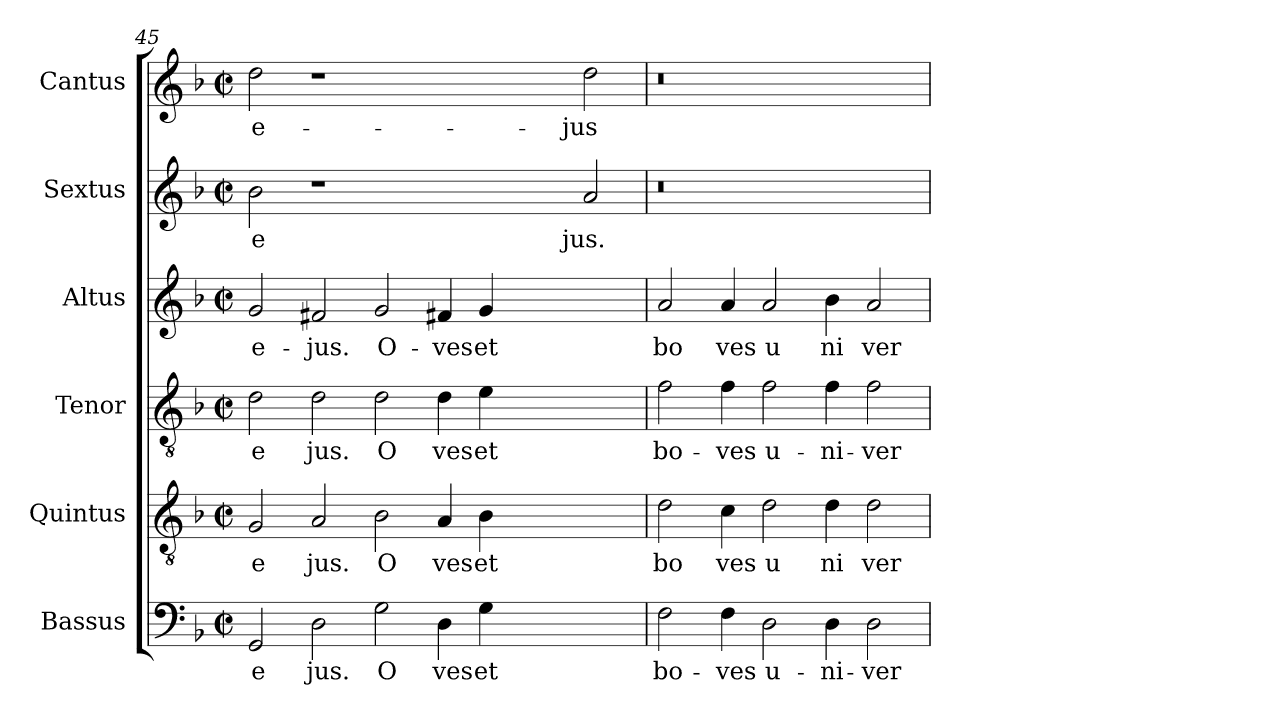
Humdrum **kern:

**kern	**text	**kern	**text	**kern	**text	**kern	**text	**kern	**text	**kern	**text
*part6	*part6	*part5	*part5	*part4	*part4	*part3	*part3	*part2	*part2	*part1	*part1
*staff6	*staff6	*staff5	*staff5	*staff4	*staff4	*staff3	*staff3	*staff2	*staff2	*staff1	*staff1
*I"Bassus	*	*I"Quintus	*	*I"Tenor	*	*I"Altus	*	*I"Sextus	*	*I"Cantus	*
*clefF4	*	*clefGv2	*	*clefGv2	*	*clefG2	*	*clefG2	*	*clefG2	*
*k[b-]	*	*k[b-]	*	*k[b-]	*	*k[b-]	*	*k[b-]	*	*k[b-]	*
*F:	*	*F:	*	*F:	*	*F:	*	*F:	*	*F:	*
*M2/2	*	*M2/2	*	*M2/2	*	*M2/2	*	*M2/2	*	*M2/2	*
*met(c|)	*	*met(c|)	*	*met(c|)	*	*met(c|)	*	*met(c|)	*	*met(c|)	*
=45	=45	=45	=45	=45	=45	=45	=45	=45	=45	=45	=45
!	!LO:LY:b:cj	!	!LO:LY:b:cj	!	!LO:LY:b:cj	!	!LO:LY:b:cj	!	!LO:LY:b:cj	!	!LO:LY:b:cj
2GG/	e	2G/	e	2d\	e	2g/	e-	2b-\	e	2dd\	e-
!	!LO:LY:b:cj	!	!LO:LY:b:cj	!	!LO:LY:b:cj	!	!LO:LY:b:cj	!LO:N:vis=1	!	!LO:N:vis=1	!
2D\	jus.	2A/	jus.	2d\	jus.	2f#X/	-jus.	0r	.	0r	.
!	!LO:LY:b:cj	!	!LO:LY:b:cj	!	!LO:LY:b:cj	!	!LO:LY:b:cj	!	!	!	!
2G\	O	2B-\	O	2d\	O	2g/	O-	.	.	.	.
!	!LO:LY:b:cj	!	!LO:LY:b:cj	!	!LO:LY:b:cj	!	!LO:LY:b:cj	!	!	!	!
4D\	ves	4A/	ves	4d\	ves	4f#X/	-ves	.	.	.	.
!	!LO:LY:b:cj	!	!LO:LY:b:cj	!	!LO:LY:b:cj	!	!LO:LY:b:cj	!	!	!	!
4G\	et	4B-\	et	4e\	et	4g/	et	.	.	.	.
1ryy	.	1ryy	.	1ryy	.	1ryy	.	.	.	.	.
!	!	!	!	!	!	!	!	!	!LO:LY:b:cj	!	!LO:LY:b:cj
.	.	.	.	.	.	.	.	2a/	jus.	2dd\	-jus
!!LO:PB:g=z
=46	=46	=46	=46	=46	=46	=46	=46	=46	=46	=46	=46
!	!LO:LY:b:cj	!	!LO:LY:b:cj	!	!LO:LY:b:cj	!	!LO:LY:b:cj	!	!	!	!
2F\	bo-	2d\	bo	2f\	bo-	2a/	bo	0r	.	0r	.
!	!LO:LY:b:cj	!	!LO:LY:b:cj	!	!LO:LY:b:cj	!	!LO:LY:b:cj	!	!	!	!
4F\	-ves	4c\	ves	4f\	-ves	4a/	ves	.	.	.	.
!	!LO:LY:b:cj	!	!LO:LY:b:cj	!	!LO:LY:b:cj	!	!LO:LY:b:cj	!	!	!	!
2D\	u-	2d\	u	2f\	u-	2a/	u	.	.	.	.
!	!LO:LY:b:cj	!	!LO:LY:b:cj	!	!LO:LY:b:cj	!	!LO:LY:b:cj	!	!	!	!
4D\	-ni-	4d\	ni	4f\	-ni-	4b-\	ni	.	.	.	.
!	!LO:LY:b:cj	!	!LO:LY:b:cj	!	!LO:LY:b:cj	!	!LO:LY:b:cj	!	!	!	!
2D\	-ver-	2d\	ver	2f\	-ver-	2a/	ver	.	.	.	.
=	=	=	=	=	=	=	=	=	=	=	=
*-	*-	*-	*-	*-	*-	*-	*-	*-	*-	*-	*-
